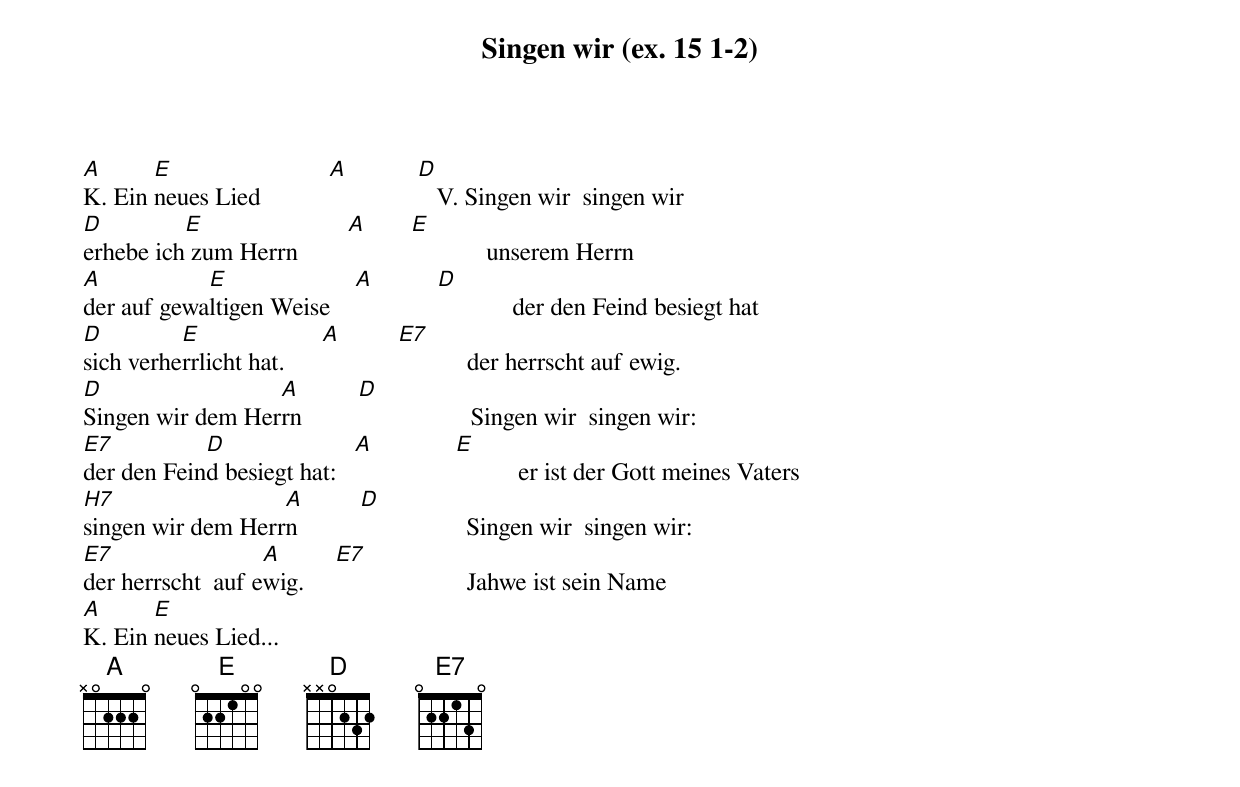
Singen wir (ex. 15 1-2)

A      E                    A          D
K. Ein neues Lied                         V. Singen wir  singen wir
D         E                 A      E
erhebe ich zum Herrn                           unserem Herrn
A           E               A         D
der auf gewaltigen Weise                          der den Feind besiegt hat
D         E                 A        E7
sich verherrlicht hat.                          der herrscht auf ewig.
D                 A          D
Singen wir dem Herrn                           Singen wir  singen wir:
E7          D                A            E
der den Feind besiegt hat:                          er ist der Gott meines Vaters
H7                 A          D
singen wir dem Herrn                           Singen wir  singen wir:
E7                 A        E7
der herrscht  auf ewig.                          Jahwe ist sein Name
A      E
K. Ein neues Lied...
